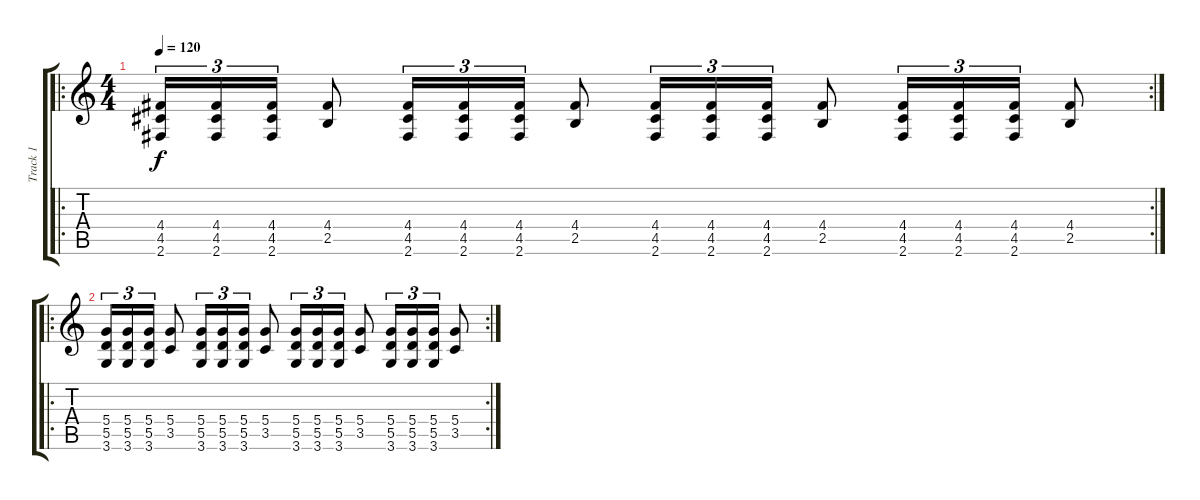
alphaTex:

\track ("Track 1" "Track 1") {instrument electricguitarclean}
\staff {score tabs}
\tuning (E4 B3 G3 D3 A2 E2) {hide}
\ro
\rc 2
\ts (4 4)
\tempo 120
\clef g2
\ks c
(4.4 4.5 2.6).16{tu (3 2) dy f instrument electricguitarclean} (4.4 4.5 2.6).16{tu (3 2)} (4.4 4.5 2.6).16{tu (3 2)} (4.4 2.5).8 (4.4 4.5 2.6).16{tu (3 2)} (4.4 4.5 2.6).16{tu (3 2)} (4.4 4.5 2.6).16{tu (3 2)} (4.4 2.5).8 (4.4 4.5 2.6).16{tu (3 2)} (4.4 4.5 2.6).16{tu (3 2)} (4.4 4.5 2.6).16{tu (3 2)} (4.4 2.5).8 (4.4 4.5 2.6).16{tu (3 2)} (4.4 4.5 2.6).16{tu (3 2)} (4.4 4.5 2.6).16{tu (3 2)} (4.4 2.5).8 |
\ro
\rc 2
(5.4 5.5 3.6).16{tu (3 2)} (5.4 5.5 3.6).16{tu (3 2)} (5.4 5.5 3.6).16{tu (3 2)} (5.4 3.5).8 (5.4 5.5 3.6).16{tu (3 2)} (5.4 5.5 3.6).16{tu (3 2)} (5.4 5.5 3.6).16{tu (3 2)} (5.4 3.5).8 (5.4 5.5 3.6).16{tu (3 2)} (5.4 5.5 3.6).16{tu (3 2)} (5.4 5.5 3.6).16{tu (3 2)} (5.4 3.5).8 (5.4 5.5 3.6).16{tu (3 2)} (5.4 5.5 3.6).16{tu (3 2)} (5.4 5.5 3.6).16{tu (3 2)} (5.4 3.5).8
